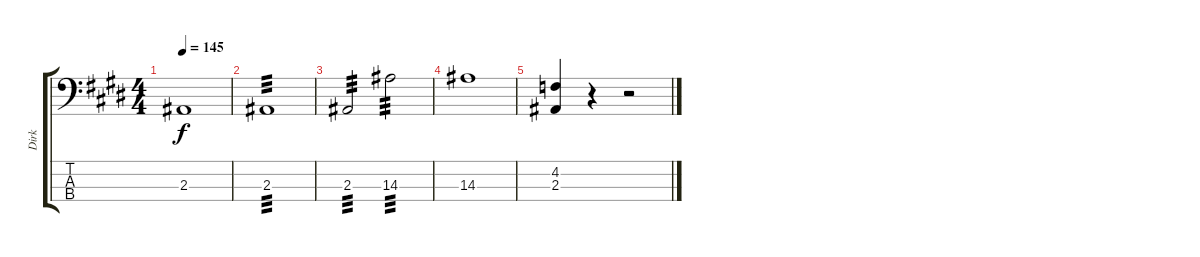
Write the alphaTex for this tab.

\track ("Dirk" "Dirk") {instrument electricbassfinger}
\staff {score tabs}
\tuning (Gb2 Db2 Ab1 Eb1) {hide}
\ts (4 4)
\tempo 145
\clef f4
\ks e
2.3.1{dy f} |
2.3.1{tp 3} |
2.3.2{tp 3} 14.3.2{tp 3} |
14.3.1 |
(4.2 2.3).4 r.4 r.2
